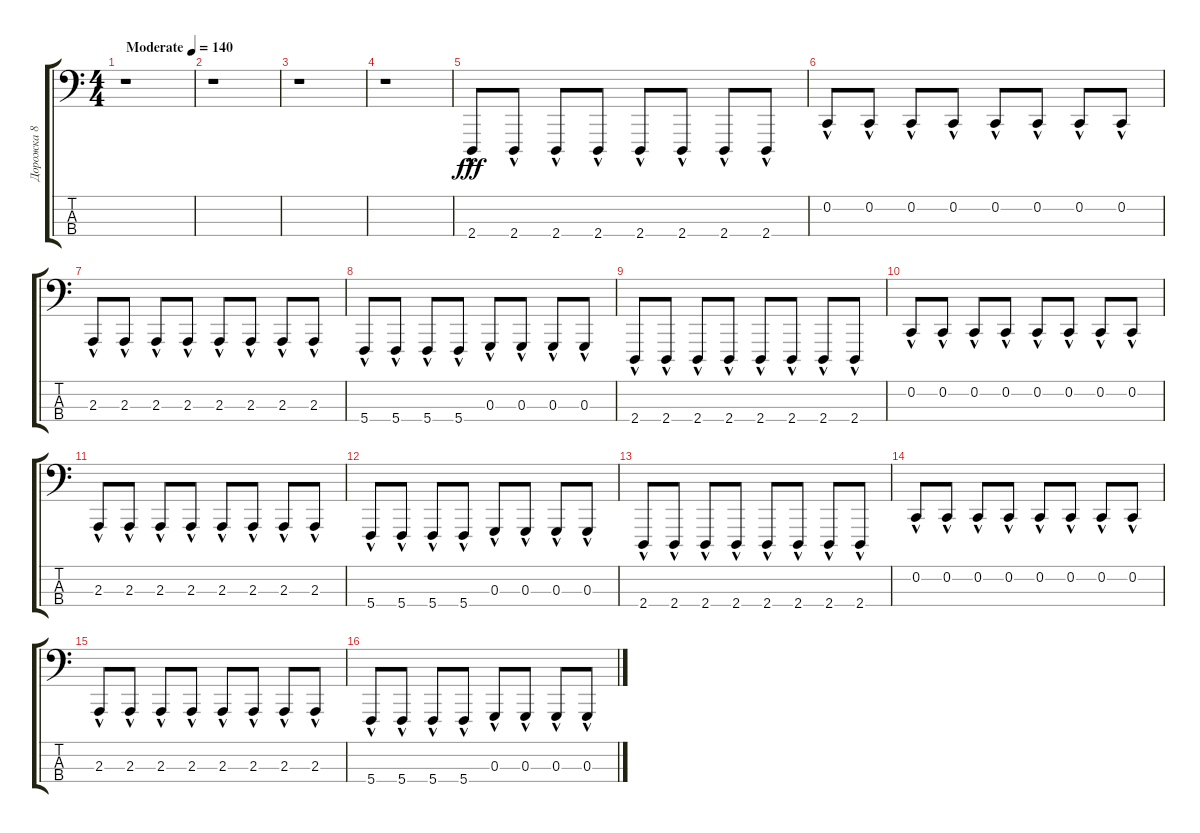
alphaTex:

\track ("Дорожка 8" "Дорожка 8") {instrument lead2sawtooth}
\staff {score tabs}
\tuning (F2 C2 G1 C1) {hide}
\ts (4 4)
\tempo (140 "Moderate")
\clef f4
\ks c
r.1{dy fff instrument lead2sawtooth} |
r.1 |
r.1 |
r.1 |
2.4{hac}.8 2.4{hac}.8 2.4{hac}.8 2.4{hac}.8 2.4{hac}.8 2.4{hac}.8 2.4{hac}.8 2.4{hac}.8 |
0.2{hac}.8 0.2{hac}.8 0.2{hac}.8 0.2{hac}.8 0.2{hac}.8 0.2{hac}.8 0.2{hac}.8 0.2{hac}.8 |
2.3{hac}.8 2.3{hac}.8 2.3{hac}.8 2.3{hac}.8 2.3{hac}.8 2.3{hac}.8 2.3{hac}.8 2.3{hac}.8 |
5.4{hac}.8 5.4{hac}.8 5.4{hac}.8 5.4{hac}.8 0.3{hac}.8 0.3{hac}.8 0.3{hac}.8 0.3{hac}.8 |
2.4{hac}.8 2.4{hac}.8 2.4{hac}.8 2.4{hac}.8 2.4{hac}.8 2.4{hac}.8 2.4{hac}.8 2.4{hac}.8 |
0.2{hac}.8 0.2{hac}.8 0.2{hac}.8 0.2{hac}.8 0.2{hac}.8 0.2{hac}.8 0.2{hac}.8 0.2{hac}.8 |
2.3{hac}.8 2.3{hac}.8 2.3{hac}.8 2.3{hac}.8 2.3{hac}.8 2.3{hac}.8 2.3{hac}.8 2.3{hac}.8 |
5.4{hac}.8 5.4{hac}.8 5.4{hac}.8 5.4{hac}.8 0.3{hac}.8 0.3{hac}.8 0.3{hac}.8 0.3{hac}.8 |
2.4{hac}.8 2.4{hac}.8 2.4{hac}.8 2.4{hac}.8 2.4{hac}.8 2.4{hac}.8 2.4{hac}.8 2.4{hac}.8 |
0.2{hac}.8 0.2{hac}.8 0.2{hac}.8 0.2{hac}.8 0.2{hac}.8 0.2{hac}.8 0.2{hac}.8 0.2{hac}.8 |
2.3{hac}.8 2.3{hac}.8 2.3{hac}.8 2.3{hac}.8 2.3{hac}.8 2.3{hac}.8 2.3{hac}.8 2.3{hac}.8 |
5.4{hac}.8 5.4{hac}.8 5.4{hac}.8 5.4{hac}.8 0.3{hac}.8 0.3{hac}.8 0.3{hac}.8 0.3{hac}.8
